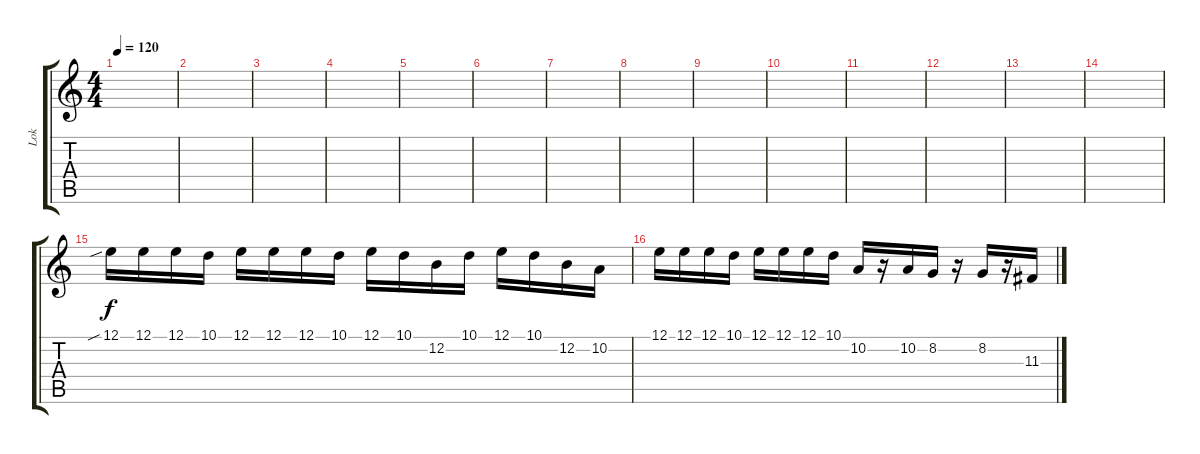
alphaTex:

\track ("Lok" "Lok") {instrument lead1square}
\staff {score tabs}
\tuning (E4 B3 G3 D3 A2 E2) {hide}
\ts (4 4)
\tempo 120
\clef g2
\ks c
|
|
|
|
|
|
|
|
|
|
|
|
|
|
12.1{sib}.16{volume 14 balance 0 instrument overdrivenguitar} 12.1.16 12.1.16 10.1.16 12.1.16 12.1.16 12.1.16 10.1.16 12.1.16 10.1.16 12.2.16 10.1.16 12.1.16 10.1.16 12.2.16 10.2.16 |
12.1.16 12.1.16 12.1.16 10.1.16 12.1.16 12.1.16 12.1.16 10.1.16 10.2.16 r.16 10.2.16 8.2.16 r.16 8.2.16 r.16 11.3.16
